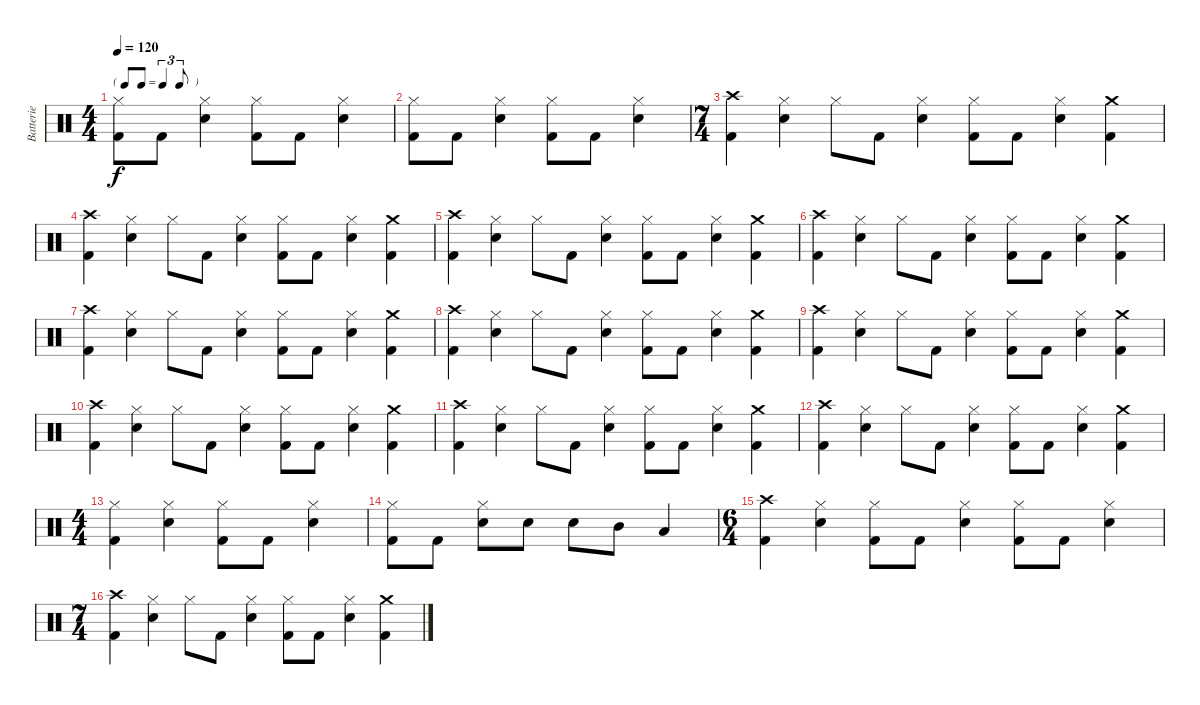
\track ("Batterie" "Batterie") {instrument percussion}
\staff {score}
\articulation defaults
\ts (4 4)
\tf triplet8th
\tempo 120
\clef neutral
\ks c
("Hi-Hat (closed)" "Kick (hit) 2").8{dy f} "Kick (hit) 2".8 ("Hi-Hat (closed)" "Electric Snare (hit)").4 ("Hi-Hat (closed)" "Kick (hit) 2").8 "Kick (hit) 2".8 ("Hi-Hat (closed)" "Electric Snare (hit)").4 |
("Hi-Hat (closed)" "Kick (hit) 2").8 "Kick (hit) 2".8 ("Hi-Hat (closed)" "Electric Snare (hit)").4 ("Hi-Hat (closed)" "Kick (hit) 2").8 "Kick (hit) 2".8 ("Hi-Hat (closed)" "Electric Snare (hit)").4 |
\ts (7 4)
("Crash high (hit)" "Kick (hit) 2").4 ("Hi-Hat (closed)" "Electric Snare (hit)").4 "Hi-Hat (closed)".8 "Kick (hit) 2".8 ("Hi-Hat (closed)" "Electric Snare (hit)").4 ("Hi-Hat (closed)" "Kick (hit) 2").8 "Kick (hit) 2".8 ("Hi-Hat (closed)" "Electric Snare (hit)").4 ("Crash medium (hit)" "Kick (hit) 2").4 |
("Crash high (hit)" "Kick (hit) 2").4 ("Hi-Hat (closed)" "Electric Snare (hit)").4 "Hi-Hat (closed)".8 "Kick (hit) 2".8 ("Hi-Hat (closed)" "Electric Snare (hit)").4 ("Hi-Hat (closed)" "Kick (hit) 2").8 "Kick (hit) 2".8 ("Hi-Hat (closed)" "Electric Snare (hit)").4 ("Crash medium (hit)" "Kick (hit) 2").4 |
("Crash high (hit)" "Kick (hit) 2").4 ("Hi-Hat (closed)" "Electric Snare (hit)").4 "Hi-Hat (closed)".8 "Kick (hit) 2".8 ("Hi-Hat (closed)" "Electric Snare (hit)").4 ("Hi-Hat (closed)" "Kick (hit) 2").8 "Kick (hit) 2".8 ("Hi-Hat (closed)" "Electric Snare (hit)").4 ("Crash medium (hit)" "Kick (hit) 2").4 |
("Crash high (hit)" "Kick (hit) 2").4 ("Hi-Hat (closed)" "Electric Snare (hit)").4 "Hi-Hat (closed)".8 "Kick (hit) 2".8 ("Hi-Hat (closed)" "Electric Snare (hit)").4 ("Hi-Hat (closed)" "Kick (hit) 2").8 "Kick (hit) 2".8 ("Hi-Hat (closed)" "Electric Snare (hit)").4 ("Crash medium (hit)" "Kick (hit) 2").4 |
("Crash high (hit)" "Kick (hit) 2").4 ("Hi-Hat (closed)" "Electric Snare (hit)").4 "Hi-Hat (closed)".8 "Kick (hit) 2".8 ("Hi-Hat (closed)" "Electric Snare (hit)").4 ("Hi-Hat (closed)" "Kick (hit) 2").8 "Kick (hit) 2".8 ("Hi-Hat (closed)" "Electric Snare (hit)").4 ("Crash medium (hit)" "Kick (hit) 2").4 |
("Crash high (hit)" "Kick (hit) 2").4 ("Hi-Hat (closed)" "Electric Snare (hit)").4 "Hi-Hat (closed)".8 "Kick (hit) 2".8 ("Hi-Hat (closed)" "Electric Snare (hit)").4 ("Hi-Hat (closed)" "Kick (hit) 2").8 "Kick (hit) 2".8 ("Hi-Hat (closed)" "Electric Snare (hit)").4 ("Crash medium (hit)" "Kick (hit) 2").4 |
("Crash high (hit)" "Kick (hit) 2").4 ("Hi-Hat (closed)" "Electric Snare (hit)").4 "Hi-Hat (closed)".8 "Kick (hit) 2".8 ("Hi-Hat (closed)" "Electric Snare (hit)").4 ("Hi-Hat (closed)" "Kick (hit) 2").8 "Kick (hit) 2".8 ("Hi-Hat (closed)" "Electric Snare (hit)").4 ("Crash medium (hit)" "Kick (hit) 2").4 |
("Crash high (hit)" "Kick (hit) 2").4 ("Hi-Hat (closed)" "Electric Snare (hit)").4 "Hi-Hat (closed)".8 "Kick (hit) 2".8 ("Hi-Hat (closed)" "Electric Snare (hit)").4 ("Hi-Hat (closed)" "Kick (hit) 2").8 "Kick (hit) 2".8 ("Hi-Hat (closed)" "Electric Snare (hit)").4 ("Crash medium (hit)" "Kick (hit) 2").4 |
("Crash high (hit)" "Kick (hit) 2").4 ("Hi-Hat (closed)" "Electric Snare (hit)").4 "Hi-Hat (closed)".8 "Kick (hit) 2".8 ("Hi-Hat (closed)" "Electric Snare (hit)").4 ("Hi-Hat (closed)" "Kick (hit) 2").8 "Kick (hit) 2".8 ("Hi-Hat (closed)" "Electric Snare (hit)").4 ("Crash medium (hit)" "Kick (hit) 2").4 |
("Crash high (hit)" "Kick (hit) 2").4 ("Hi-Hat (closed)" "Electric Snare (hit)").4 "Hi-Hat (closed)".8 "Kick (hit) 2".8 ("Hi-Hat (closed)" "Electric Snare (hit)").4 ("Hi-Hat (closed)" "Kick (hit) 2").8 "Kick (hit) 2".8 ("Hi-Hat (closed)" "Electric Snare (hit)").4 ("Crash medium (hit)" "Kick (hit) 2").4 |
\ts (4 4)
("Hi-Hat (closed)" "Kick (hit) 2").4 ("Hi-Hat (closed)" "Electric Snare (hit)").4 ("Hi-Hat (closed)" "Kick (hit) 2").8 "Kick (hit) 2".8 ("Hi-Hat (closed)" "Electric Snare (hit)").4 |
("Hi-Hat (closed)" "Kick (hit) 2").8 "Kick (hit) 2".8 ("Hi-Hat (closed)" "Electric Snare (hit)").8 "Electric Snare (hit)".8 "Electric Snare (hit)".8 "Mid Tom (hit)".8 "Low Tom (hit)".4 |
\ts (6 4)
("Crash high (hit)" "Kick (hit) 2").4 ("Hi-Hat (closed)" "Electric Snare (hit)").4 ("Hi-Hat (closed)" "Kick (hit) 2").8 "Kick (hit) 2".8 ("Hi-Hat (closed)" "Electric Snare (hit)").4 ("Hi-Hat (closed)" "Kick (hit) 2").8 "Kick (hit) 2".8 ("Hi-Hat (closed)" "Electric Snare (hit)").4 |
\ts (7 4)
("Crash high (hit)" "Kick (hit) 2").4 ("Hi-Hat (closed)" "Electric Snare (hit)").4 "Hi-Hat (closed)".8 "Kick (hit) 2".8 ("Hi-Hat (closed)" "Electric Snare (hit)").4 ("Hi-Hat (closed)" "Kick (hit) 2").8 "Kick (hit) 2".8 ("Hi-Hat (closed)" "Electric Snare (hit)").4 ("Crash medium (hit)" "Kick (hit) 2").4
